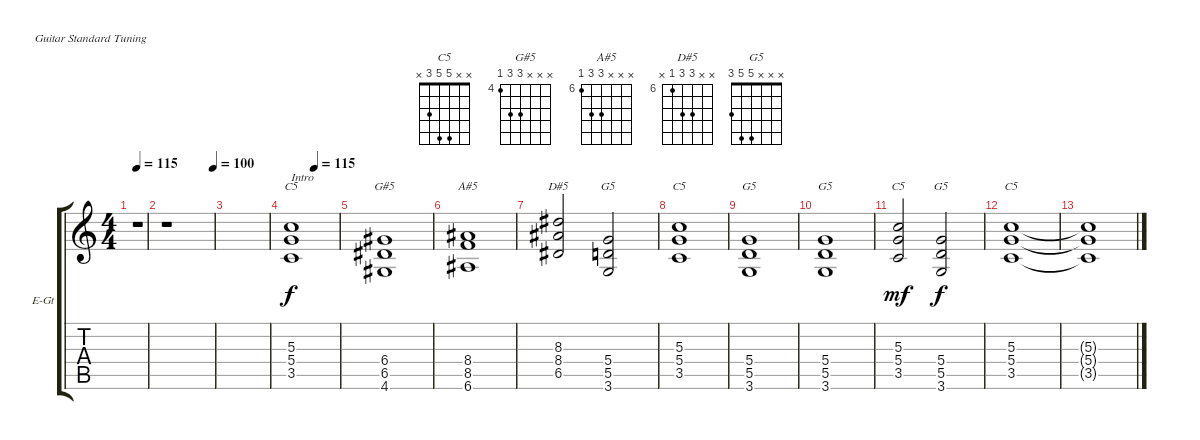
\bracketExtendMode groupsimilarinstruments
\firstSystemTrackNameOrientation horizontal
\otherSystemsTrackNameOrientation horizontal
\track ("Ðèòì" "E-Gt") {instrument distortionguitar}
\staff {score tabs}
\tuning (E4 B3 G3 D3 A2 E2)
\chord ("C5" x x 5 5 3 x)
\chord ("G#5" x x x 6 6 4) {firstfret 4}
\chord ("A#5" x x x 8 8 6) {firstfret 6}
\chord ("D#5" x x 8 8 6 x) {firstfret 6}
\chord ("G5" x x x 5 5 3)
\ts (4 4)
\beaming (8 2 2 2 2)
\ac
\tempo 115
\clef g2
\ks c
r.1{dy f instrument distortionguitar} |
\tempo (100 1)
r.1 |
|
\tempo (115 0.5)
(5.3 5.4 3.5).1{ch "C5" txt "Intro"} |
(6.4 6.5 4.6).1{ch "G#5"} |
(8.4 8.5 6.6).1{ch "A#5"} |
(8.3 8.4 6.5).2{ch "D#5"} (5.4 5.5 3.6).2{ch "G5"} |
(5.3 5.4 3.5).1{ch "C5"} |
(5.4 5.5 3.6).1{ch "G5"} |
(5.4 5.5 3.6).1{ch "G5"} |
(5.3 5.4 3.5).2{ch "C5" dy mf} (5.4 5.5 3.6).2{ch "G5" dy f} |
(5.3 5.4 3.5).1{ch "C5"} |
(5.3{t} 5.4{t} 3.5{t}).1
